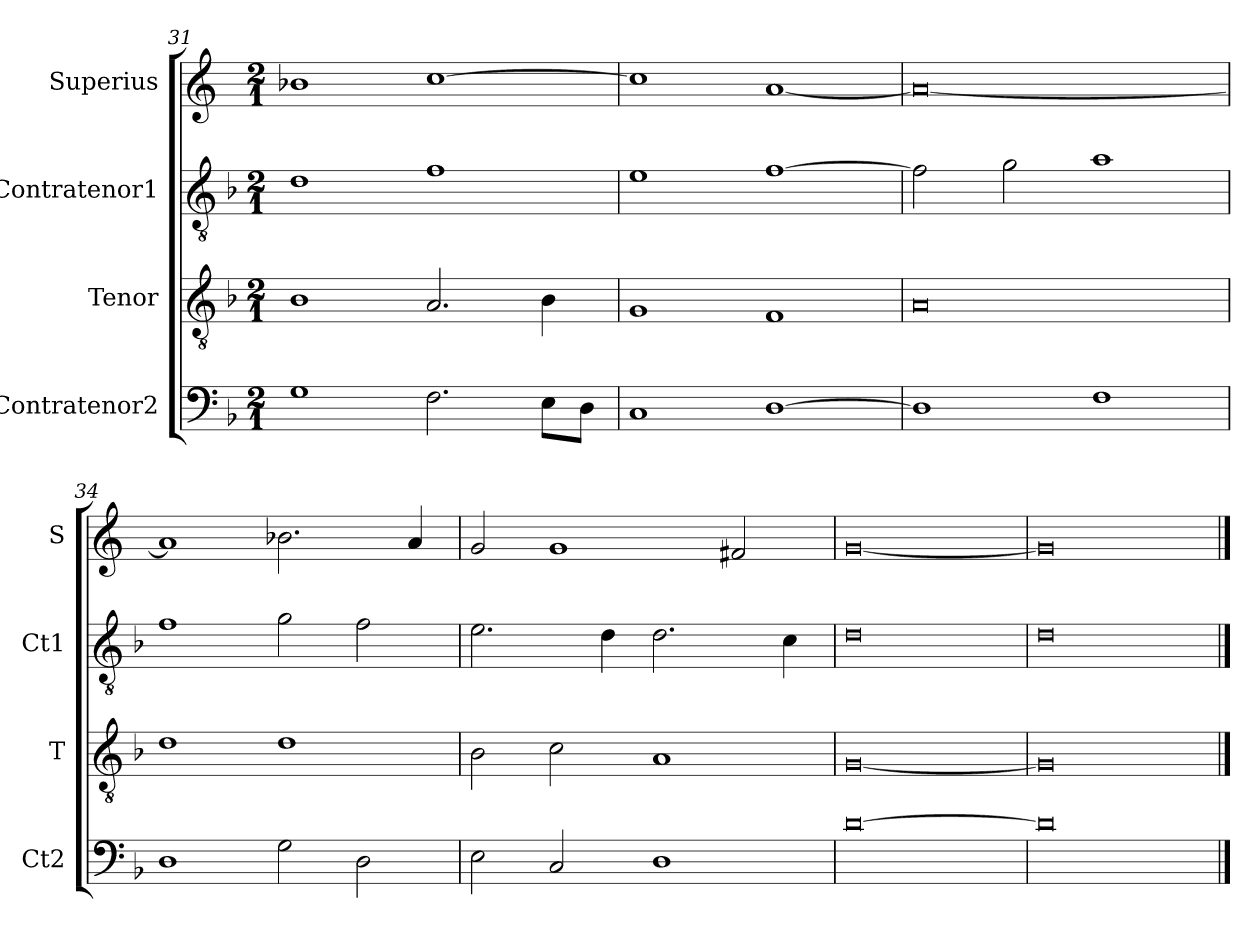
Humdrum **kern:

**kern	**kern	**kern	**kern
*part4	*part3	*part2	*part1
*staff4	*staff3	*staff2	*staff1
*I"Contratenor2	*I"Tenor	*I"Contratenor1	*I"Superius
*I'Ct2	*I'T	*I'Ct1	*I'S
*clefF4	*clefGv2	*clefGv2	*clefG2
*k[b-]	*k[b-]	*k[b-]	*k[]
*M2/1	*M2/1	*M2/1	*M2/1
=31	=31	=31	=31
1G	1B-	1d	1b-X
2.F\	2.A/	1f	[1cc
8E\L	4B-\	.	.
8D\J	.	.	.
=32	=32	=32	=32
1C	1G	1e	1cc]
[1D	1F	[1f	[1a
=33	=33	=33	=33
1D]	0A	2f\]	0a_
.	.	2g\	.
1F	.	1a	.
=34	=34	=34	=34
1D	1d	1f	1a]
2G\	1d	2g\	2.b-X\
2D\	.	2f\	.
.	.	.	4a/
=35	=35	=35	=35
2E\	2B-\	2.e\	2g/
2C/	2c\	.	1g
.	.	4d\	.
1D	1A	2.d\	.
.	.	.	2f#X/
.	.	4c\	.
=36	=36	=36	=36
[0d	[0G	0d	[0g
=37	=37	=37	=37
0d]	0G]	0d	0g]
==	==	==	==
*-	*-	*-	*-
